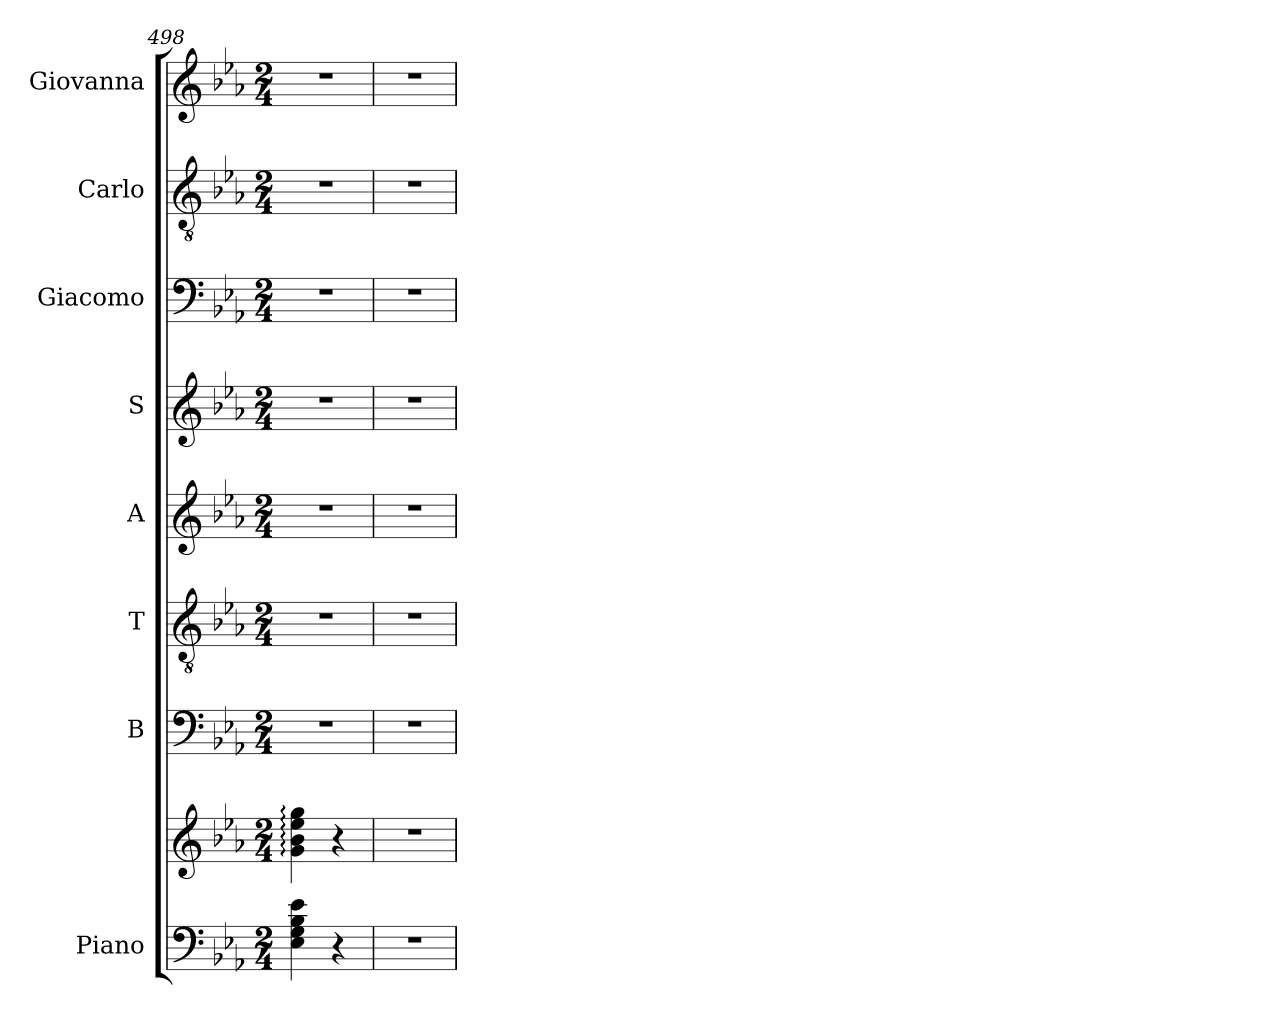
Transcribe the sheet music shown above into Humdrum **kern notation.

**kern	**kern	**kern	**kern	**kern	**kern	**kern	**kern	**kern
*part8	*part8	*part7	*part6	*part5	*part4	*part3	*part2	*part1
*staff9	*staff8	*staff7	*staff6	*staff5	*staff4	*staff3	*staff2	*staff1
*I"Piano	*	*I"B	*I"T	*I"A	*I"S	*I"Giacomo	*I"Carlo	*I"Giovanna
*I'Pno	*	*I'B	*I'T	*I'A	*I'S	*	*	*
*clefF4	*clefG2	*clefF4	*clefGv2	*clefG2	*clefG2	*clefF4	*clefGv2	*clefG2
*k[b-e-a-]	*k[b-e-a-]	*k[b-e-a-]	*k[b-e-a-]	*k[b-e-a-]	*k[b-e-a-]	*k[b-e-a-]	*k[b-e-a-]	*k[b-e-a-]
*M2/4	*M2/4	*M2/4	*M2/4	*M2/4	*M2/4	*M2/4	*M2/4	*M2/4
=498	=498	=498	=498	=498	=498	=498	=498	=498
4E-\ 4G\ 4B-\ 4e-\	4g\: 4b-\: 4ee-\: 4gg\:	2r	2r	2r	2r	2r	2r	2r
4r	4r	.	.	.	.	.	.	.
=499	=499	=499	=499	=499	=499	=499	=499	=499
2r	2r	2r	2r	2r	2r	2r	2r	2r
=	=	=	=	=	=	=	=	=
*-	*-	*-	*-	*-	*-	*-	*-	*-
